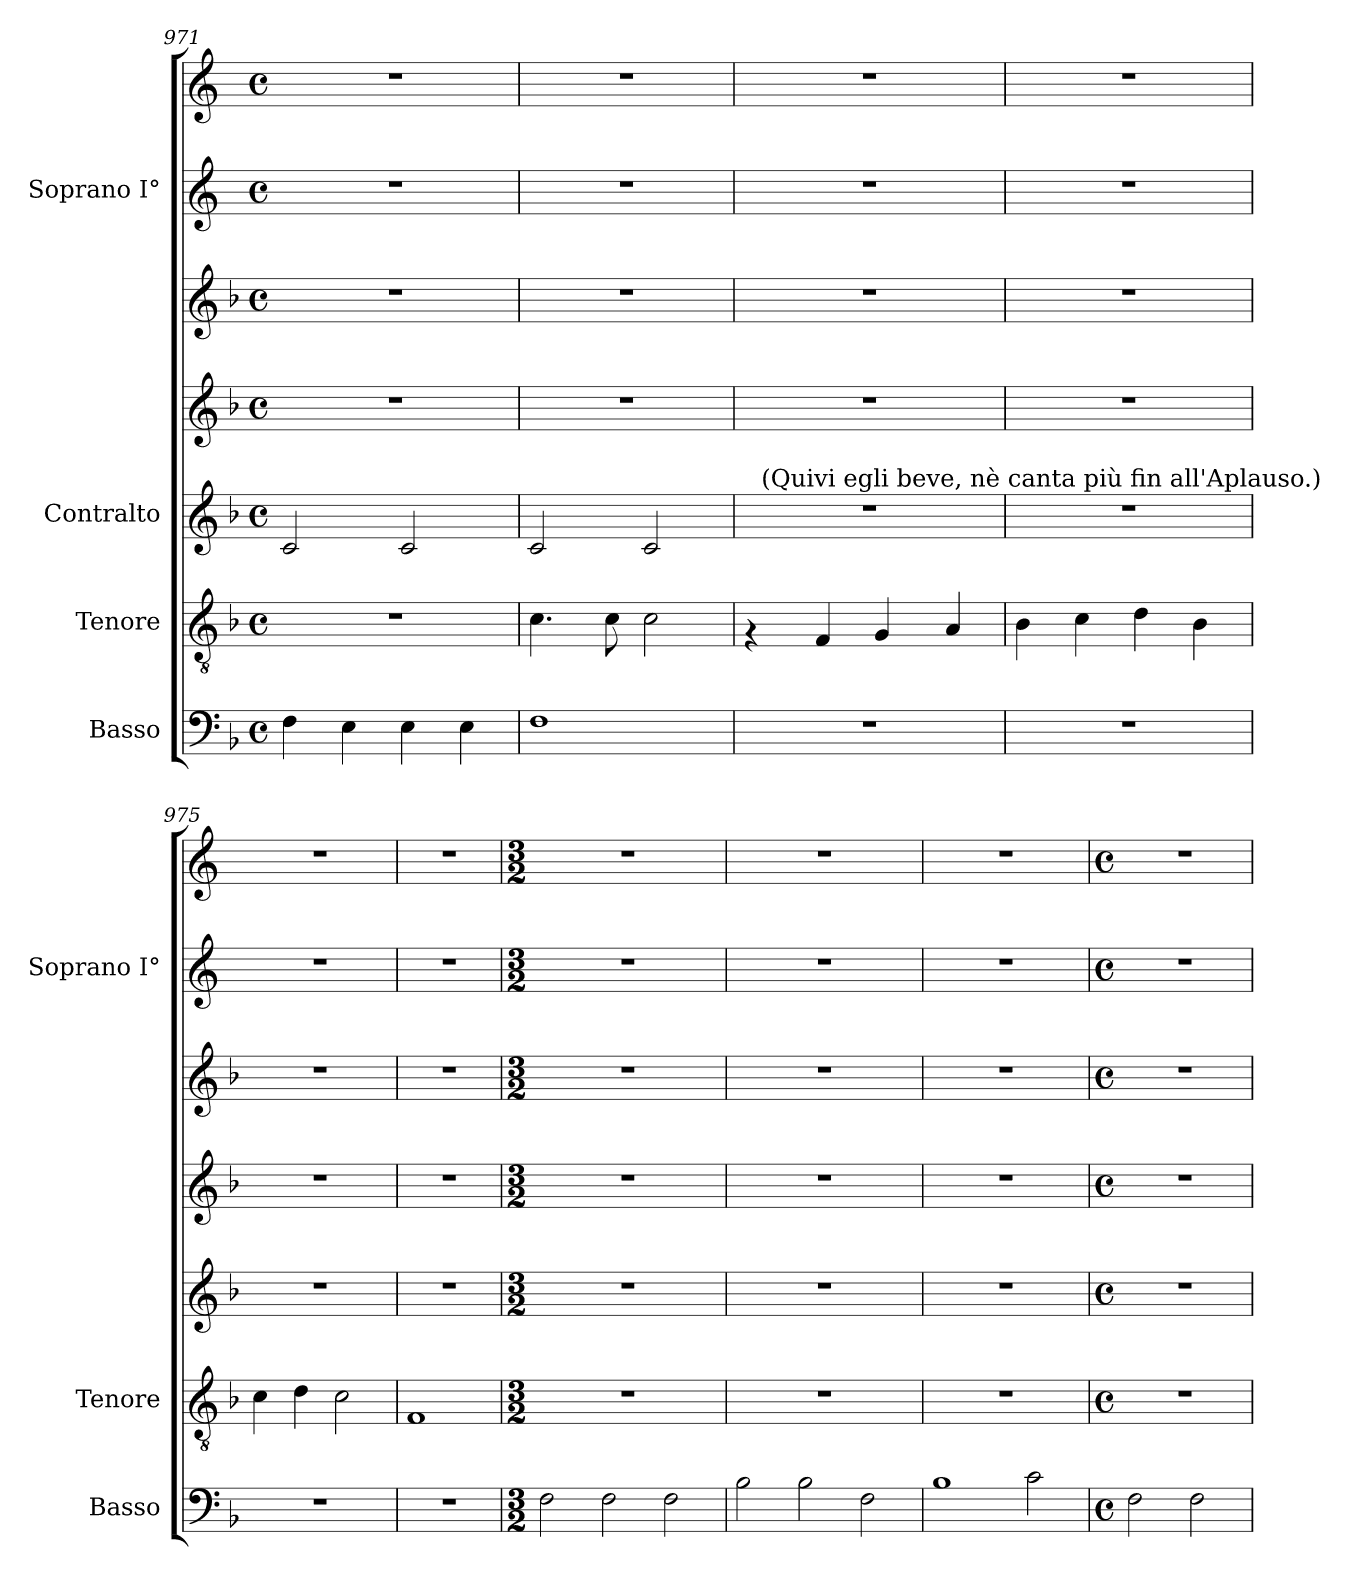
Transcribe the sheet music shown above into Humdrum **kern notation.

**kern	**kern	**kern	**kern	**kern	**kern	**kern
*part6	*part5	*part4	*part3	*part2	*part1	*part1
*staff7	*staff6	*staff5	*staff4	*staff3	*staff2	*staff1
*I"Basso	*I"Tenore	*I"Contralto	*	*	*I"Soprano I°	*
*I'Basso	*I'Tenore	*	*	*	*I'Soprano I°	*
!!LO:PB:g=z
*clefF4	*clefGv2	*clefG2	*clefG2	*clefG2	*clefG2	*clefG2
*k[b-]	*k[b-]	*k[b-]	*k[b-]	*k[b-]	*k[]	*k[]
*F:	*F:	*F:	*F:	*F:	*C:	*C:
*M4/4	*M4/4	*M4/4	*M4/4	*M4/4	*M4/4	*M4/4
*met(c)	*met(c)	*met(c)	*met(c)	*met(c)	*met(c)	*met(c)
=971	=971	=971	=971	=971	=971	=971
4F\	1r	2c/	1r	1r	1r	1r
4E\	.	.	.	.	.	.
4E\	.	2c/	.	.	.	.
4E\	.	.	.	.	.	.
=972	=972	=972	=972	=972	=972	=972
1F	4.c\	2c/	1r	1r	1r	1r
.	8c\	.	.	.	.	.
.	2c\	2c/	.	.	.	.
=973	=973	=973	=973	=973	=973	=973
*	*	*^	*	*	*	*
1r	4rF	1r	32ryy	1r	1r	1r	1r
!	!	!	!LO:TX:a:t=(Quivi egli beve, nè canta più fin all'Aplauso.)	!	!	!	!
.	.	.	2ryy	.	.	.	.
.	4F/	.	.	.	.	.	.
.	4G/	.	.	.	.	.	.
.	.	.	4...ryy	.	.	.	.
.	4A/	.	.	.	.	.	.
*	*	*v	*v	*	*	*	*
=974	=974	=974	=974	=974	=974	=974
1r	4B-\	1r	1r	1r	1r	1r
.	4c\	.	.	.	.	.
.	4d\	.	.	.	.	.
.	4B-\	.	.	.	.	.
=975	=975	=975	=975	=975	=975	=975
1r	4c\	1r	1r	1r	1r	1r
.	4d\	.	.	.	.	.
.	2c\	.	.	.	.	.
=976	=976	=976	=976	=976	=976	=976
1r	1F	1r	1r	1r	1r	1r
!!LO:LB:g=z
=977	=977	=977	=977	=977	=977	=977
*M3/2	*M3/2	*M3/2	*M3/2	*M3/2	*M3/2	*M3/2
2F\	1.r	1.r	1.r	1.r	1.r	1.r
2F\	.	.	.	.	.	.
2F\	.	.	.	.	.	.
=978	=978	=978	=978	=978	=978	=978
2B-\	1.r	1.r	1.r	1.r	1.r	1.r
2B-\	.	.	.	.	.	.
2F\	.	.	.	.	.	.
=979	=979	=979	=979	=979	=979	=979
1B-	1.r	1.r	1.r	1.r	1.r	1.r
2c\	.	.	.	.	.	.
=980	=980	=980	=980	=980	=980	=980
*M4/4	*M4/4	*M4/4	*M4/4	*M4/4	*M4/4	*M4/4
*met(c)	*met(c)	*met(c)	*met(c)	*met(c)	*met(c)	*met(c)
2F\	1r	1r	1r	1r	1r	1r
2F\	.	.	.	.	.	.
=	=	=	=	=	=	=
*-	*-	*-	*-	*-	*-	*-
